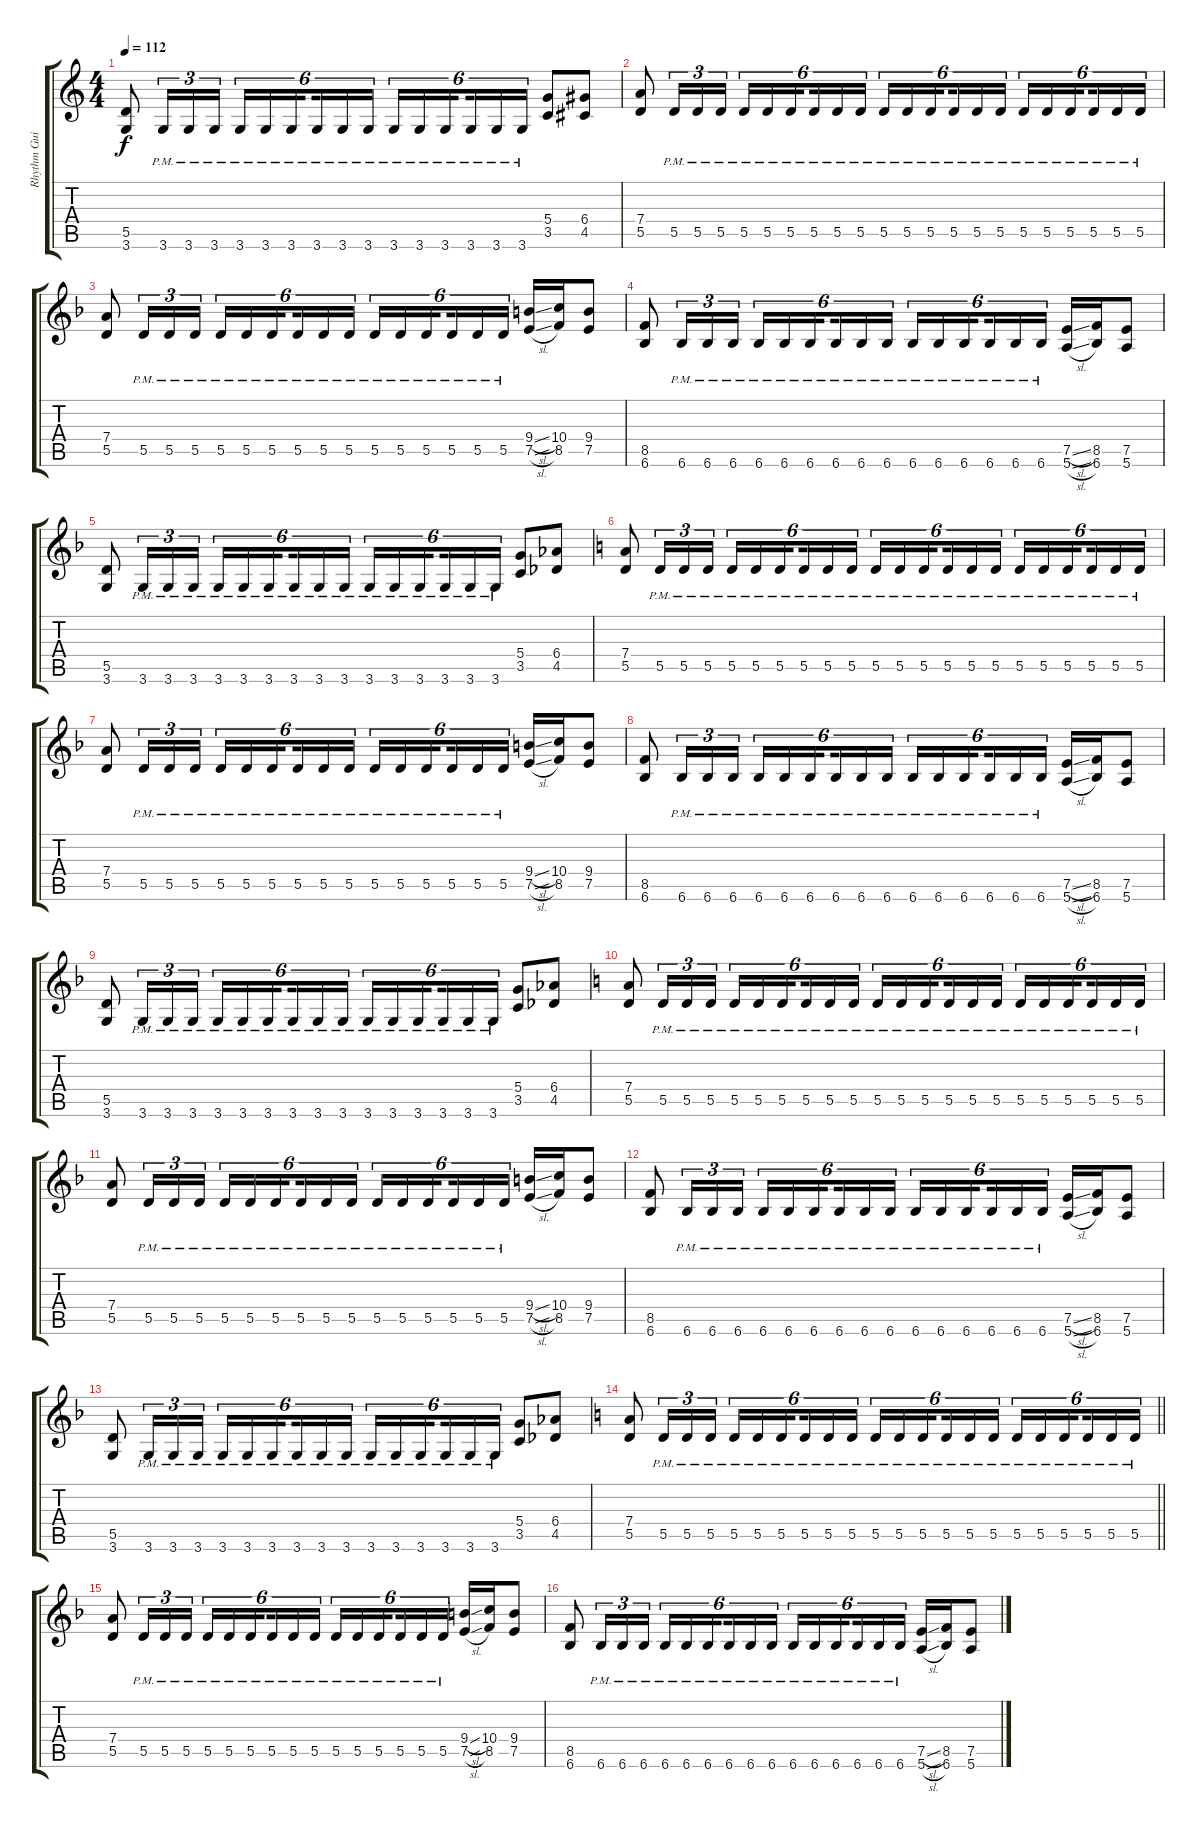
\track ("Rhythm Guitar (Mustaine)" "Rhythm Gui") {instrument distortionguitar}
\staff {score tabs}
\tuning (E4 B3 G3 D3 A2 E2) {hide}
\ts (4 4)
\tempo 112
\clef g2
\ks c
(5.5 3.6).8{dy f} 3.6{pm}.16{tu (3 2)} 3.6{pm}.16{tu (3 2)} 3.6{pm}.16{tu (3 2)} 3.6{pm}.16{tu (6 4)} 3.6{pm}.16{tu (6 4)} 3.6{pm}.16{tu (6 4) beam splitsecondary} 3.6{pm}.16{tu (6 4)} 3.6{pm}.16{tu (6 4)} 3.6{pm}.16{tu (6 4)} 3.6{pm}.16{tu (6 4)} 3.6{pm}.16{tu (6 4)} 3.6{pm}.16{tu (6 4) beam splitsecondary} 3.6{pm}.16{tu (6 4)} 3.6{pm}.16{tu (6 4)} 3.6{pm}.16{tu (6 4)} (5.4 3.5).8 (6.4 4.5).8 |
(7.4 5.5).8 5.5{pm}.16{tu (3 2)} 5.5{pm}.16{tu (3 2)} 5.5{pm}.16{tu (3 2)} 5.5{pm}.16{tu (6 4)} 5.5{pm}.16{tu (6 4)} 5.5{pm}.16{tu (6 4) beam splitsecondary} 5.5{pm}.16{tu (6 4)} 5.5{pm}.16{tu (6 4)} 5.5{pm}.16{tu (6 4)} 5.5{pm}.16{tu (6 4)} 5.5{pm}.16{tu (6 4)} 5.5{pm}.16{tu (6 4) beam splitsecondary} 5.5{pm}.16{tu (6 4)} 5.5{pm}.16{tu (6 4)} 5.5{pm}.16{tu (6 4)} 5.5{pm}.16{tu (6 4)} 5.5{pm}.16{tu (6 4)} 5.5{pm}.16{tu (6 4) beam splitsecondary} 5.5{pm}.16{tu (6 4)} 5.5{pm}.16{tu (6 4)} 5.5{pm}.16{tu (6 4)} |
\ks f
(7.4 5.5).8 5.5{pm}.16{tu (3 2)} 5.5{pm}.16{tu (3 2)} 5.5{pm}.16{tu (3 2)} 5.5{pm}.16{tu (6 4)} 5.5{pm}.16{tu (6 4)} 5.5{pm}.16{tu (6 4) beam splitsecondary} 5.5{pm}.16{tu (6 4)} 5.5{pm}.16{tu (6 4)} 5.5{pm}.16{tu (6 4)} 5.5{pm}.16{tu (6 4)} 5.5{pm}.16{tu (6 4)} 5.5{pm}.16{tu (6 4) beam splitsecondary} 5.5{pm}.16{tu (6 4)} 5.5{pm}.16{tu (6 4)} 5.5{pm}.16{tu (6 4)} (9.4{sl} 7.5{sl}).16 (10.4 8.5).16 (9.4 7.5).8 |
(8.5 6.6).8 6.6{pm}.16{tu (3 2)} 6.6{pm}.16{tu (3 2)} 6.6{pm}.16{tu (3 2)} 6.6{pm}.16{tu (6 4)} 6.6{pm}.16{tu (6 4)} 6.6{pm}.16{tu (6 4) beam splitsecondary} 6.6{pm}.16{tu (6 4)} 6.6{pm}.16{tu (6 4)} 6.6{pm}.16{tu (6 4)} 6.6{pm}.16{tu (6 4)} 6.6{pm}.16{tu (6 4)} 6.6{pm}.16{tu (6 4) beam splitsecondary} 6.6{pm}.16{tu (6 4)} 6.6{pm}.16{tu (6 4)} 6.6{pm}.16{tu (6 4)} (7.5{sl} 5.6{sl}).16 (8.5 6.6).16 (7.5 5.6).8 |
(5.5 3.6).8 3.6{pm}.16{tu (3 2)} 3.6{pm}.16{tu (3 2)} 3.6{pm}.16{tu (3 2)} 3.6{pm}.16{tu (6 4)} 3.6{pm}.16{tu (6 4)} 3.6{pm}.16{tu (6 4) beam splitsecondary} 3.6{pm}.16{tu (6 4)} 3.6{pm}.16{tu (6 4)} 3.6{pm}.16{tu (6 4)} 3.6{pm}.16{tu (6 4)} 3.6{pm}.16{tu (6 4)} 3.6{pm}.16{tu (6 4) beam splitsecondary} 3.6{pm}.16{tu (6 4)} 3.6{pm}.16{tu (6 4)} 3.6{pm}.16{tu (6 4)} (5.4 3.5).8 (6.4 4.5).8 |
\ks c
(7.4 5.5).8 5.5{pm}.16{tu (3 2)} 5.5{pm}.16{tu (3 2)} 5.5{pm}.16{tu (3 2)} 5.5{pm}.16{tu (6 4)} 5.5{pm}.16{tu (6 4)} 5.5{pm}.16{tu (6 4) beam splitsecondary} 5.5{pm}.16{tu (6 4)} 5.5{pm}.16{tu (6 4)} 5.5{pm}.16{tu (6 4)} 5.5{pm}.16{tu (6 4)} 5.5{pm}.16{tu (6 4)} 5.5{pm}.16{tu (6 4) beam splitsecondary} 5.5{pm}.16{tu (6 4)} 5.5{pm}.16{tu (6 4)} 5.5{pm}.16{tu (6 4)} 5.5{pm}.16{tu (6 4)} 5.5{pm}.16{tu (6 4)} 5.5{pm}.16{tu (6 4) beam splitsecondary} 5.5{pm}.16{tu (6 4)} 5.5{pm}.16{tu (6 4)} 5.5{pm}.16{tu (6 4)} |
\ks f
(7.4 5.5).8 5.5{pm}.16{tu (3 2)} 5.5{pm}.16{tu (3 2)} 5.5{pm}.16{tu (3 2)} 5.5{pm}.16{tu (6 4)} 5.5{pm}.16{tu (6 4)} 5.5{pm}.16{tu (6 4) beam splitsecondary} 5.5{pm}.16{tu (6 4)} 5.5{pm}.16{tu (6 4)} 5.5{pm}.16{tu (6 4)} 5.5{pm}.16{tu (6 4)} 5.5{pm}.16{tu (6 4)} 5.5{pm}.16{tu (6 4) beam splitsecondary} 5.5{pm}.16{tu (6 4)} 5.5{pm}.16{tu (6 4)} 5.5{pm}.16{tu (6 4)} (9.4{sl} 7.5{sl}).16 (10.4 8.5).16 (9.4 7.5).8 |
(8.5 6.6).8 6.6{pm}.16{tu (3 2)} 6.6{pm}.16{tu (3 2)} 6.6{pm}.16{tu (3 2)} 6.6{pm}.16{tu (6 4)} 6.6{pm}.16{tu (6 4)} 6.6{pm}.16{tu (6 4) beam splitsecondary} 6.6{pm}.16{tu (6 4)} 6.6{pm}.16{tu (6 4)} 6.6{pm}.16{tu (6 4)} 6.6{pm}.16{tu (6 4)} 6.6{pm}.16{tu (6 4)} 6.6{pm}.16{tu (6 4) beam splitsecondary} 6.6{pm}.16{tu (6 4)} 6.6{pm}.16{tu (6 4)} 6.6{pm}.16{tu (6 4)} (7.5{sl} 5.6{sl}).16 (8.5 6.6).16 (7.5 5.6).8 |
(5.5 3.6).8 3.6{pm}.16{tu (3 2)} 3.6{pm}.16{tu (3 2)} 3.6{pm}.16{tu (3 2)} 3.6{pm}.16{tu (6 4)} 3.6{pm}.16{tu (6 4)} 3.6{pm}.16{tu (6 4) beam splitsecondary} 3.6{pm}.16{tu (6 4)} 3.6{pm}.16{tu (6 4)} 3.6{pm}.16{tu (6 4)} 3.6{pm}.16{tu (6 4)} 3.6{pm}.16{tu (6 4)} 3.6{pm}.16{tu (6 4) beam splitsecondary} 3.6{pm}.16{tu (6 4)} 3.6{pm}.16{tu (6 4)} 3.6{pm}.16{tu (6 4)} (5.4 3.5).8 (6.4 4.5).8 |
\ks c
(7.4 5.5).8 5.5{pm}.16{tu (3 2)} 5.5{pm}.16{tu (3 2)} 5.5{pm}.16{tu (3 2)} 5.5{pm}.16{tu (6 4)} 5.5{pm}.16{tu (6 4)} 5.5{pm}.16{tu (6 4) beam splitsecondary} 5.5{pm}.16{tu (6 4)} 5.5{pm}.16{tu (6 4)} 5.5{pm}.16{tu (6 4)} 5.5{pm}.16{tu (6 4)} 5.5{pm}.16{tu (6 4)} 5.5{pm}.16{tu (6 4) beam splitsecondary} 5.5{pm}.16{tu (6 4)} 5.5{pm}.16{tu (6 4)} 5.5{pm}.16{tu (6 4)} 5.5{pm}.16{tu (6 4)} 5.5{pm}.16{tu (6 4)} 5.5{pm}.16{tu (6 4) beam splitsecondary} 5.5{pm}.16{tu (6 4)} 5.5{pm}.16{tu (6 4)} 5.5{pm}.16{tu (6 4)} |
\ks f
(7.4 5.5).8 5.5{pm}.16{tu (3 2)} 5.5{pm}.16{tu (3 2)} 5.5{pm}.16{tu (3 2)} 5.5{pm}.16{tu (6 4)} 5.5{pm}.16{tu (6 4)} 5.5{pm}.16{tu (6 4) beam splitsecondary} 5.5{pm}.16{tu (6 4)} 5.5{pm}.16{tu (6 4)} 5.5{pm}.16{tu (6 4)} 5.5{pm}.16{tu (6 4)} 5.5{pm}.16{tu (6 4)} 5.5{pm}.16{tu (6 4) beam splitsecondary} 5.5{pm}.16{tu (6 4)} 5.5{pm}.16{tu (6 4)} 5.5{pm}.16{tu (6 4)} (9.4{sl} 7.5{sl}).16 (10.4 8.5).16 (9.4 7.5).8 |
(8.5 6.6).8 6.6{pm}.16{tu (3 2)} 6.6{pm}.16{tu (3 2)} 6.6{pm}.16{tu (3 2)} 6.6{pm}.16{tu (6 4)} 6.6{pm}.16{tu (6 4)} 6.6{pm}.16{tu (6 4) beam splitsecondary} 6.6{pm}.16{tu (6 4)} 6.6{pm}.16{tu (6 4)} 6.6{pm}.16{tu (6 4)} 6.6{pm}.16{tu (6 4)} 6.6{pm}.16{tu (6 4)} 6.6{pm}.16{tu (6 4) beam splitsecondary} 6.6{pm}.16{tu (6 4)} 6.6{pm}.16{tu (6 4)} 6.6{pm}.16{tu (6 4)} (7.5{sl} 5.6{sl}).16 (8.5 6.6).16 (7.5 5.6).8 |
(5.5 3.6).8 3.6{pm}.16{tu (3 2)} 3.6{pm}.16{tu (3 2)} 3.6{pm}.16{tu (3 2)} 3.6{pm}.16{tu (6 4)} 3.6{pm}.16{tu (6 4)} 3.6{pm}.16{tu (6 4) beam splitsecondary} 3.6{pm}.16{tu (6 4)} 3.6{pm}.16{tu (6 4)} 3.6{pm}.16{tu (6 4)} 3.6{pm}.16{tu (6 4)} 3.6{pm}.16{tu (6 4)} 3.6{pm}.16{tu (6 4) beam splitsecondary} 3.6{pm}.16{tu (6 4)} 3.6{pm}.16{tu (6 4)} 3.6{pm}.16{tu (6 4)} (5.4 3.5).8 (6.4 4.5).8 |
\barLineRight lightlight
\ks c
(7.4 5.5).8 5.5{pm}.16{tu (3 2)} 5.5{pm}.16{tu (3 2)} 5.5{pm}.16{tu (3 2)} 5.5{pm}.16{tu (6 4)} 5.5{pm}.16{tu (6 4)} 5.5{pm}.16{tu (6 4) beam splitsecondary} 5.5{pm}.16{tu (6 4)} 5.5{pm}.16{tu (6 4)} 5.5{pm}.16{tu (6 4)} 5.5{pm}.16{tu (6 4)} 5.5{pm}.16{tu (6 4)} 5.5{pm}.16{tu (6 4) beam splitsecondary} 5.5{pm}.16{tu (6 4)} 5.5{pm}.16{tu (6 4)} 5.5{pm}.16{tu (6 4)} 5.5{pm}.16{tu (6 4)} 5.5{pm}.16{tu (6 4)} 5.5{pm}.16{tu (6 4) beam splitsecondary} 5.5{pm}.16{tu (6 4)} 5.5{pm}.16{tu (6 4)} 5.5{pm}.16{tu (6 4)} |
\ks f
(7.4 5.5).8 5.5{pm}.16{tu (3 2)} 5.5{pm}.16{tu (3 2)} 5.5{pm}.16{tu (3 2)} 5.5{pm}.16{tu (6 4)} 5.5{pm}.16{tu (6 4)} 5.5{pm}.16{tu (6 4) beam splitsecondary} 5.5{pm}.16{tu (6 4)} 5.5{pm}.16{tu (6 4)} 5.5{pm}.16{tu (6 4)} 5.5{pm}.16{tu (6 4)} 5.5{pm}.16{tu (6 4)} 5.5{pm}.16{tu (6 4) beam splitsecondary} 5.5{pm}.16{tu (6 4)} 5.5{pm}.16{tu (6 4)} 5.5{pm}.16{tu (6 4)} (9.4{sl} 7.5{sl}).16 (10.4 8.5).16 (9.4 7.5).8 |
(8.5 6.6).8 6.6{pm}.16{tu (3 2)} 6.6{pm}.16{tu (3 2)} 6.6{pm}.16{tu (3 2)} 6.6{pm}.16{tu (6 4)} 6.6{pm}.16{tu (6 4)} 6.6{pm}.16{tu (6 4) beam splitsecondary} 6.6{pm}.16{tu (6 4)} 6.6{pm}.16{tu (6 4)} 6.6{pm}.16{tu (6 4)} 6.6{pm}.16{tu (6 4)} 6.6{pm}.16{tu (6 4)} 6.6{pm}.16{tu (6 4) beam splitsecondary} 6.6{pm}.16{tu (6 4)} 6.6{pm}.16{tu (6 4)} 6.6{pm}.16{tu (6 4)} (7.5{sl} 5.6{sl}).16 (8.5 6.6).16 (7.5 5.6).8
